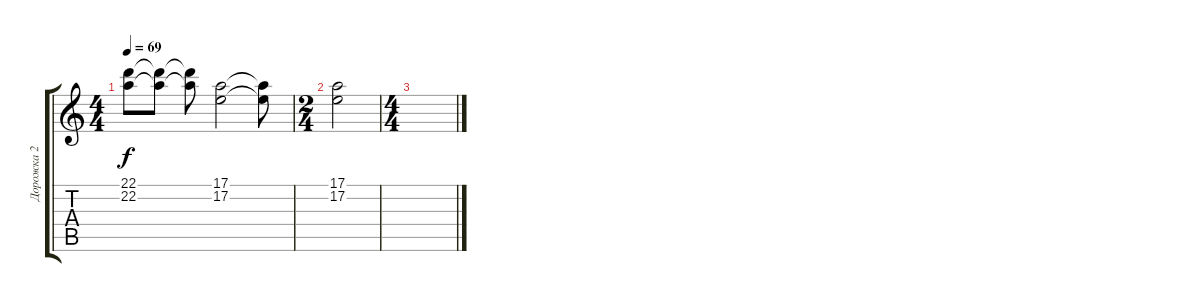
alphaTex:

\track ("Дорожка 2" "Дорожка 2") {instrument stringensemble1}
\staff {score tabs}
\tuning (E4 B3 G3 D3 A2 E2) {hide}
\ts (4 4)
\tempo 69
\clef g2
\ks c
(22.1{t} 22.2{t}).8{dy f} (22.1{t} 22.2{t}).8 (22.1{t} 22.2{t}).8 (17.1 17.2).2 (17.1{t} 17.2{t}).8 |
\ts (2 4)
(17.1 17.2).2 |
\ts (4 4)
